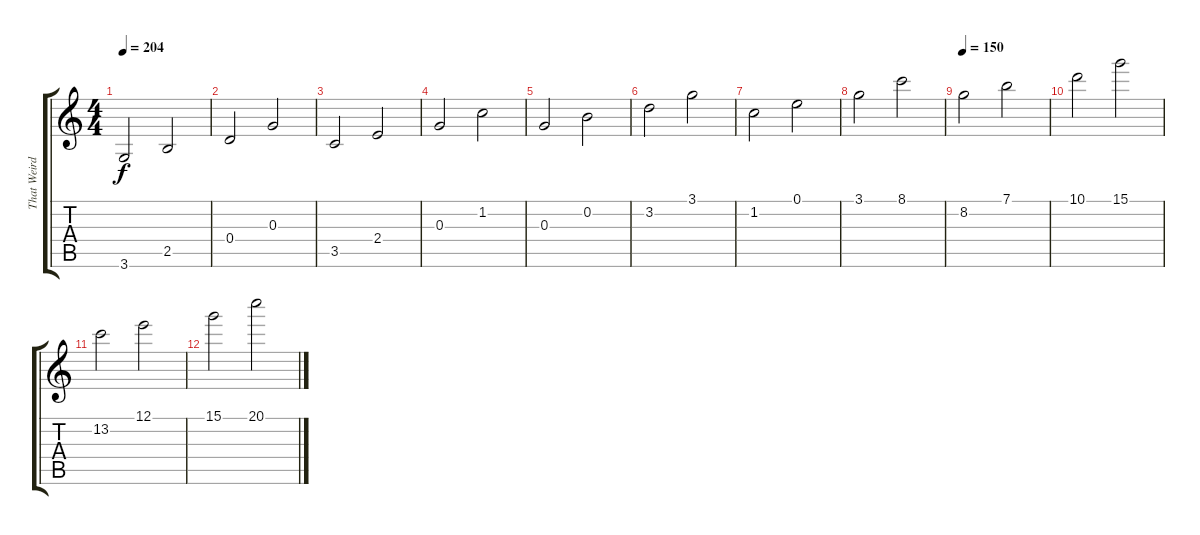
\track ("That Weird Guitar Thingy That I Can't Qu" "That Weird") {instrument guitarharmonics}
\staff {score tabs}
\tuning (E4 B3 G3 D3 A2 E2) {hide}
\ts (4 4)
\tempo 204
\clef g2
\ks c
3.6.2{dy f} 2.5.2 |
0.4.2 0.3.2 |
3.5.2 2.4.2 |
0.3.2 1.2.2 |
0.3.2 0.2.2 |
3.2.2 3.1.2 |
1.2.2 0.1.2 |
3.1.2 8.1.2 |
\tempo 150
8.2.2 7.1.2 |
10.1.2 15.1.2 |
13.2.2 12.1.2 |
15.1.2 20.1.2
